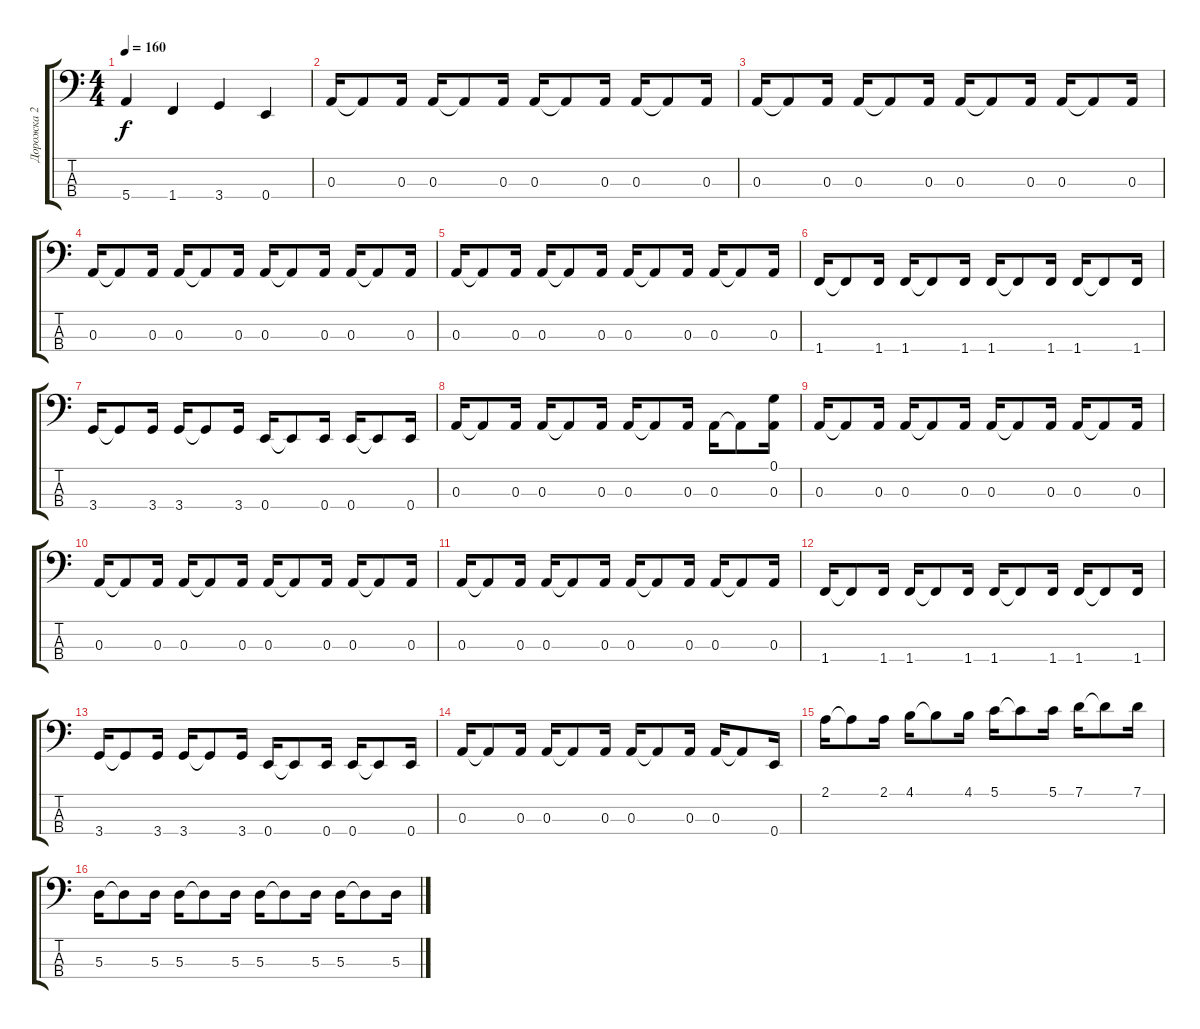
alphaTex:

\track ("Дорожка 2" "Дорожка 2") {instrument electricbassfinger}
\staff {score tabs}
\tuning (G2 D2 A1 E1) {hide}
\ts (4 4)
\tempo 160
\clef f4
\ks c
5.4.4{dy f} 1.4.4 3.4.4 0.4.4 |
0.3.16 0.3{t}.8 0.3.16 0.3.16 0.3{t}.8 0.3.16 0.3.16 0.3{t}.8 0.3.16 0.3.16 0.3{t}.8 0.3.16 |
0.3.16 0.3{t}.8 0.3.16 0.3.16 0.3{t}.8 0.3.16 0.3.16 0.3{t}.8 0.3.16 0.3.16 0.3{t}.8 0.3.16 |
0.3.16 0.3{t}.8 0.3.16 0.3.16 0.3{t}.8 0.3.16 0.3.16 0.3{t}.8 0.3.16 0.3.16 0.3{t}.8 0.3.16 |
0.3.16 0.3{t}.8 0.3.16 0.3.16 0.3{t}.8 0.3.16 0.3.16 0.3{t}.8 0.3.16 0.3.16 0.3{t}.8 0.3.16 |
1.4.16 1.4{t}.8 1.4.16 1.4.16 1.4{t}.8 1.4.16 1.4.16 1.4{t}.8 1.4.16 1.4.16 1.4{t}.8 1.4.16 |
3.4.16 3.4{t}.8 3.4.16 3.4.16 3.4{t}.8 3.4.16 0.4.16 0.4{t}.8 0.4.16 0.4.16 0.4{t}.8 0.4.16 |
0.3.16 0.3{t}.8 0.3.16 0.3.16 0.3{t}.8 0.3.16 0.3.16 0.3{t}.8 0.3.16 0.3.16 0.3{t}.8 (0.1 0.3).16 |
0.3.16 0.3{t}.8 0.3.16 0.3.16 0.3{t}.8 0.3.16 0.3.16 0.3{t}.8 0.3.16 0.3.16 0.3{t}.8 0.3.16 |
0.3.16 0.3{t}.8 0.3.16 0.3.16 0.3{t}.8 0.3.16 0.3.16 0.3{t}.8 0.3.16 0.3.16 0.3{t}.8 0.3.16 |
0.3.16 0.3{t}.8 0.3.16 0.3.16 0.3{t}.8 0.3.16 0.3.16 0.3{t}.8 0.3.16 0.3.16 0.3{t}.8 0.3.16 |
1.4.16 1.4{t}.8 1.4.16 1.4.16 1.4{t}.8 1.4.16 1.4.16 1.4{t}.8 1.4.16 1.4.16 1.4{t}.8 1.4.16 |
3.4.16 3.4{t}.8 3.4.16 3.4.16 3.4{t}.8 3.4.16 0.4.16 0.4{t}.8 0.4.16 0.4.16 0.4{t}.8 0.4.16 |
0.3.16 0.3{t}.8 0.3.16 0.3.16 0.3{t}.8 0.3.16 0.3.16 0.3{t}.8 0.3.16 0.3.16 0.3{t}.8 0.4.16 |
2.1.16 2.1{t}.8 2.1.16 4.1.16 4.1{t}.8 4.1.16 5.1.16 5.1{t}.8 5.1.16 7.1.16 7.1{t}.8 7.1.16 |
5.3.16 5.3{t}.8 5.3.16 5.3.16 5.3{t}.8 5.3.16 5.3.16 5.3{t}.8 5.3.16 5.3.16 5.3{t}.8 5.3.16
